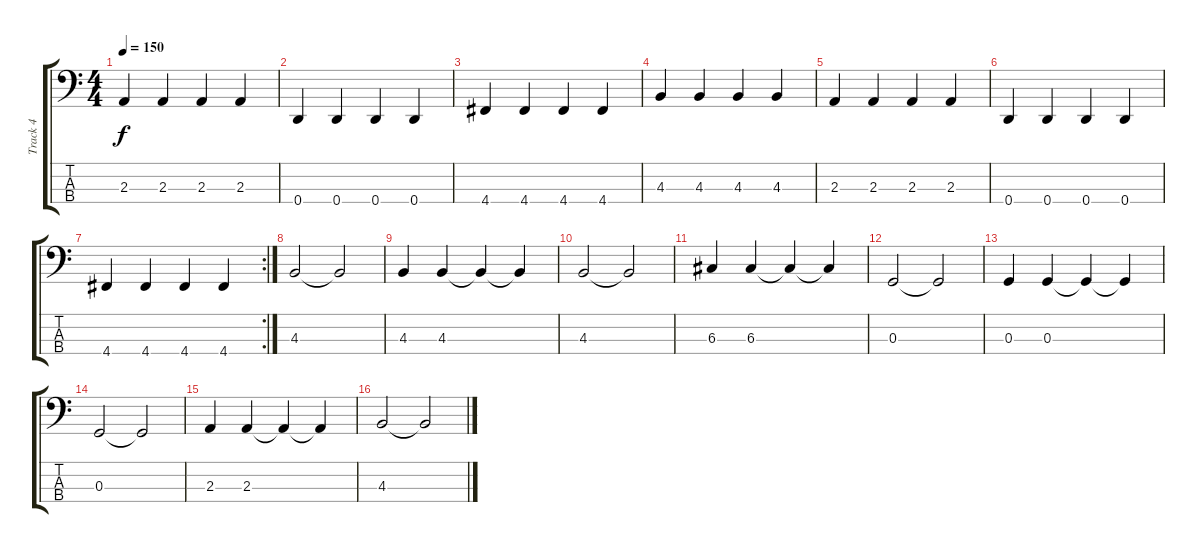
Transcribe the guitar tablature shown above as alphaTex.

\track ("Track 4" "Track 4") {instrument fretlessbass}
\staff {score tabs}
\tuning (F2 C2 G1 D1) {hide}
\ts (4 4)
\tempo 150
\clef f4
\ks c
2.3.4{dy f} 2.3.4 2.3.4 2.3.4 |
0.4.4 0.4.4 0.4.4 0.4.4 |
4.4.4 4.4.4 4.4.4 4.4.4 |
4.3.4 4.3.4 4.3.4 4.3.4 |
2.3.4 2.3.4 2.3.4 2.3.4 |
0.4.4 0.4.4 0.4.4 0.4.4 |
\rc 2
4.4.4 4.4.4 4.4.4 4.4.4 |
4.3.2 4.3{t}.2 |
4.3.4 4.3.4 4.3{t}.4 4.3{t}.4 |
4.3.2 4.3{t}.2 |
6.3.4 6.3.4 6.3{t}.4 6.3{t}.4 |
0.3.2 0.3{t}.2 |
0.3.4 0.3.4 0.3{t}.4 0.3{t}.4 |
0.3.2 0.3{t}.2 |
2.3.4 2.3.4 2.3{t}.4 2.3{t}.4 |
4.3.2 4.3{t}.2
